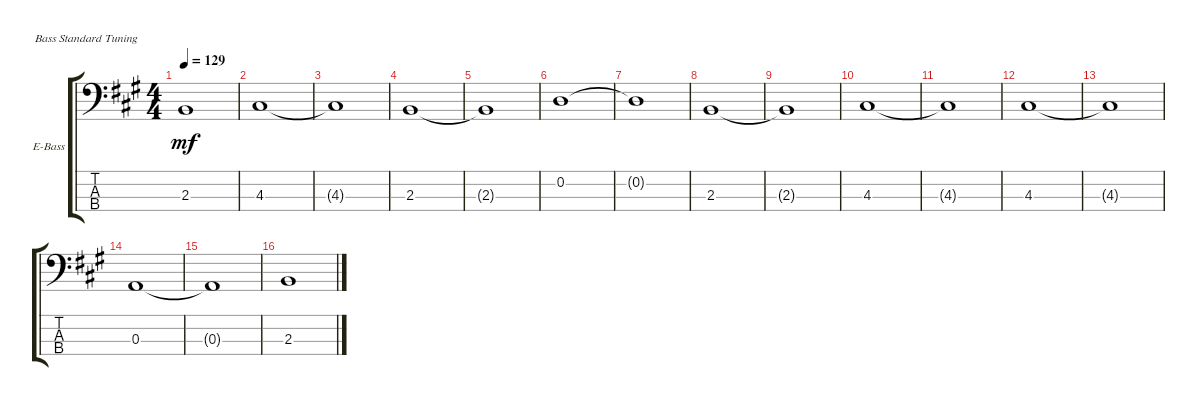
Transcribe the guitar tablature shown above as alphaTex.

\defaultSystemsLayout 4
\bracketExtendMode groupsimilarinstruments
\firstSystemTrackNameOrientation horizontal
\otherSystemsTrackNameOrientation horizontal
\track ("Electric Bass" "E-Bass") {instrument electricbassfinger}
\staff {score tabs}
\tuning (G2 D2 A1 E1)
\ts (4 4)
\tempo 129
\clef f4
\ks f#minor
2.3{t}.1{dy mf} |
4.3.1 |
4.3{t}.1 |
2.3.1 |
2.3{t}.1 |
0.2.1 |
0.2{t}.1 |
2.3.1 |
2.3{t}.1 |
4.3.1 |
4.3{t}.1 |
4.3.1 |
4.3{t}.1 |
0.3.1 |
0.3{t}.1 |
2.3.1
